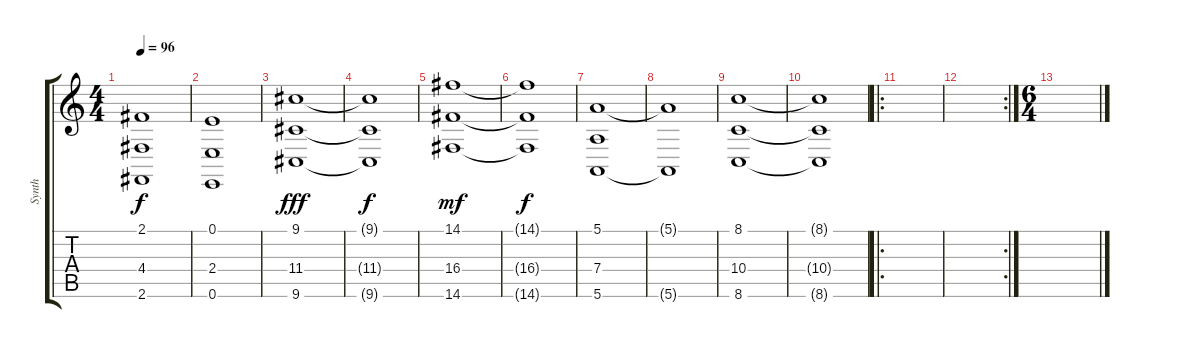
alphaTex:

\track ("Synth" "Synth") {instrument pad2warm}
\staff {score tabs}
\tuning (E4 B3 G3 D3 A2 E2) {hide}
\ts (4 4)
\tempo 96
\clef g2
\ks c
(2.1 4.4 2.6).1{dy f} |
(0.1 2.4 0.6).1 |
(9.1 11.4 9.6).1{dy fff} |
(9.1{t} 11.4{t} 9.6{t}).1{dy f} |
(14.1 16.4 14.6).1{dy mf} |
(14.1{t} 16.4{t} 14.6{t}).1{dy f} |
(5.1 7.4 5.6).1 |
(5.1{t} 5.6{t}).1 |
(8.1 10.4 8.6).1 |
(8.1{t} 10.4{t} 8.6{t}).1 |
\ro
|
\rc 2
|
\ts (6 4)
